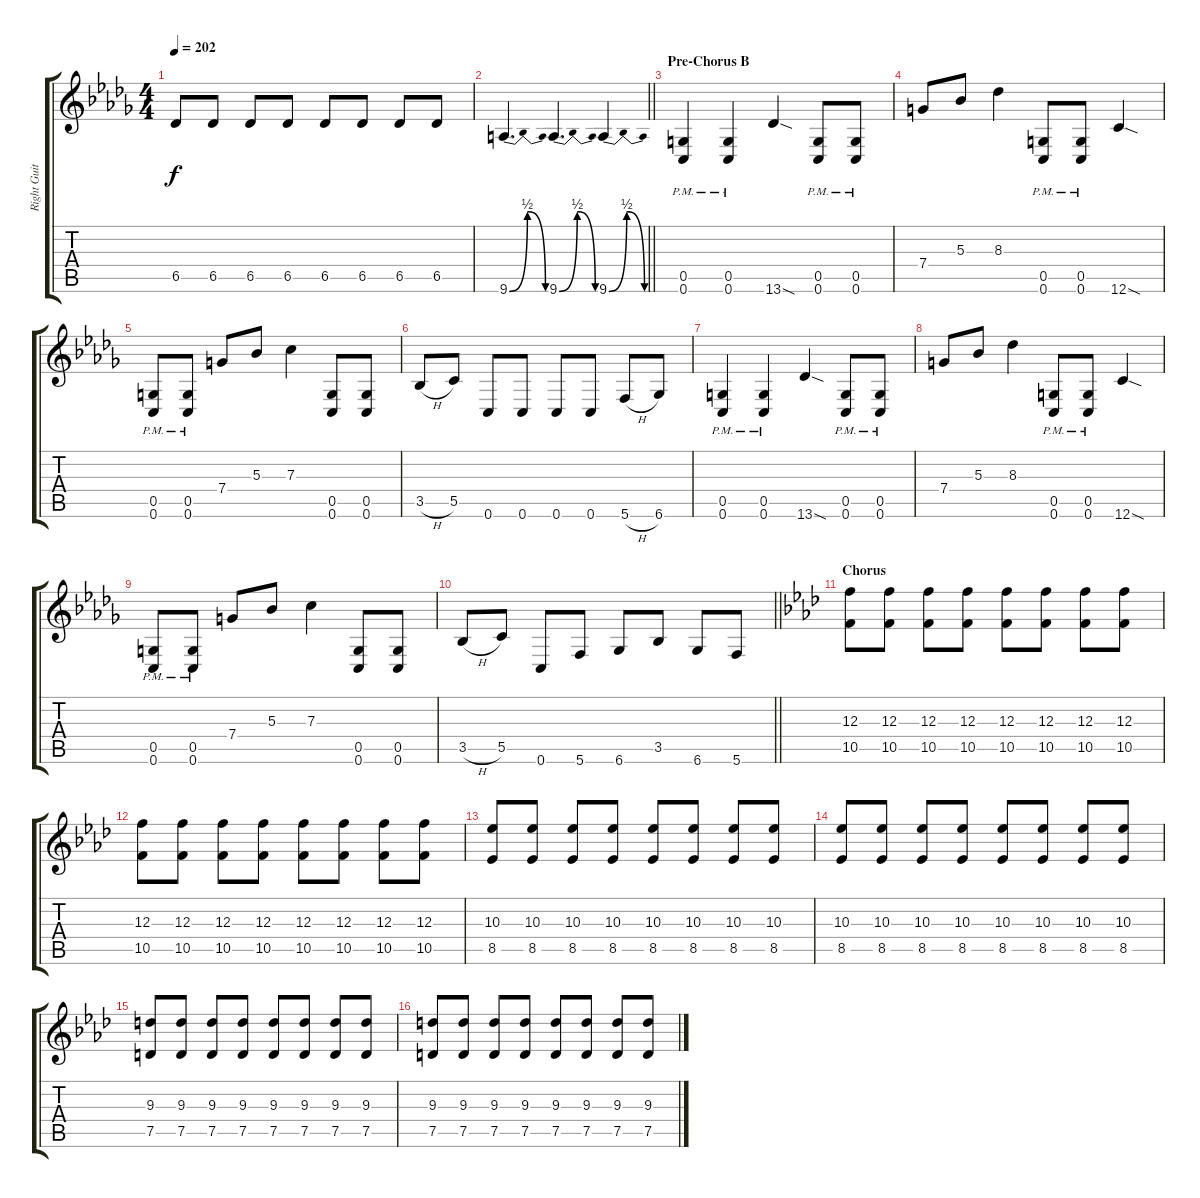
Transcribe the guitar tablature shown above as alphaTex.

\track ("Right Guitar" "Right Guit") {instrument distortionguitar}
\staff {score tabs}
\tuning (D4 A3 F3 C3 G2 C2) {hide}
\ts (4 4)
\tempo 202
\clef g2
\ks db
6.5.8{dy f} 6.5.8 6.5.8 6.5.8 6.5.8 6.5.8 6.5.8 6.5.8 |
\barLineRight lightlight
9.6{be (bendrelease 0 0 15 2 55 2 60 0)}.4{d} 9.6{be (bendrelease 0 0 15 2 55 2 60 0)}.4{d} 9.6{be (bendrelease 0 0 15 2 55 2 60 0)}.4 |
\section ("" "Pre-Chorus B")
(0.5{pm} 0.6{pm}).4 (0.5{pm} 0.6{pm}).4 13.6{sod}.4 (0.5{pm} 0.6{pm}).8 (0.5{pm} 0.6{pm}).8 |
7.4.8 5.3.8 8.3.4 (0.5{pm} 0.6{pm}).8 (0.5{pm} 0.6{pm}).8 12.6{sod}.4 |
(0.5{pm} 0.6{pm}).8 (0.5{pm} 0.6{pm}).8 7.4.8 5.3.8 7.3.4 (0.5 0.6).8 (0.5 0.6).8 |
3.5{h}.8 5.5.8 0.6.8 0.6.8 0.6.8 0.6.8 5.6{h}.8 6.6.8 |
(0.5{pm} 0.6{pm}).4 (0.5{pm} 0.6{pm}).4 13.6{sod}.4 (0.5{pm} 0.6{pm}).8 (0.5{pm} 0.6{pm}).8 |
7.4.8 5.3.8 8.3.4 (0.5{pm} 0.6{pm}).8 (0.5{pm} 0.6{pm}).8 12.6{sod}.4 |
(0.5{pm} 0.6{pm}).8 (0.5{pm} 0.6{pm}).8 7.4.8 5.3.8 7.3.4 (0.5 0.6).8 (0.5 0.6).8 |
\barLineRight lightlight
3.5{h}.8 5.5.8 0.6.8 5.6.8 6.6.8 3.5.8 6.6.8 5.6.8 |
\section ("" "Chorus")
\ks ab
(12.3 10.5).8 (12.3 10.5).8 (12.3 10.5).8 (12.3 10.5).8 (12.3 10.5).8 (12.3 10.5).8 (12.3 10.5).8 (12.3 10.5).8 |
(12.3 10.5).8 (12.3 10.5).8 (12.3 10.5).8 (12.3 10.5).8 (12.3 10.5).8 (12.3 10.5).8 (12.3 10.5).8 (12.3 10.5).8 |
(10.3 8.5).8 (10.3 8.5).8 (10.3 8.5).8 (10.3 8.5).8 (10.3 8.5).8 (10.3 8.5).8 (10.3 8.5).8 (10.3 8.5).8 |
(10.3 8.5).8 (10.3 8.5).8 (10.3 8.5).8 (10.3 8.5).8 (10.3 8.5).8 (10.3 8.5).8 (10.3 8.5).8 (10.3 8.5).8 |
(9.3 7.5).8 (9.3 7.5).8 (9.3 7.5).8 (9.3 7.5).8 (9.3 7.5).8 (9.3 7.5).8 (9.3 7.5).8 (9.3 7.5).8 |
(9.3 7.5).8 (9.3 7.5).8 (9.3 7.5).8 (9.3 7.5).8 (9.3 7.5).8 (9.3 7.5).8 (9.3 7.5).8 (9.3 7.5).8
